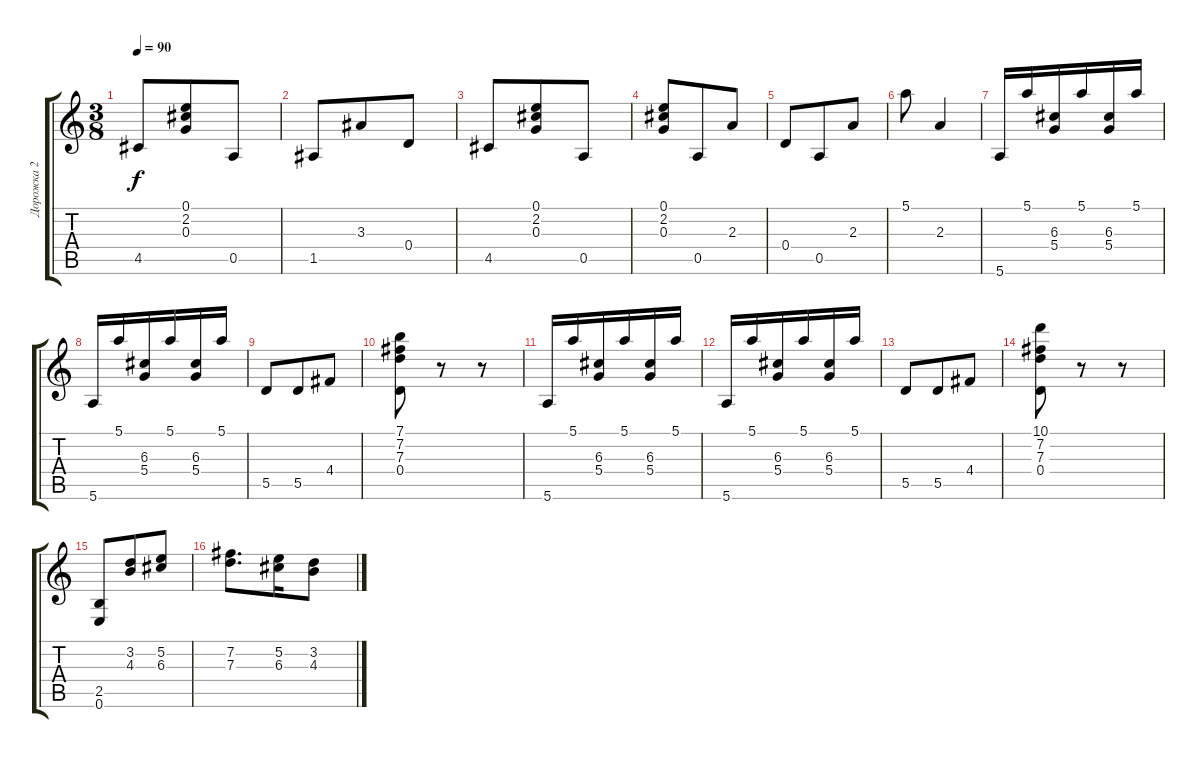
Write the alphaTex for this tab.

\track ("Дорожка 2" "Дорожка 2") {instrument acousticguitarsteel}
\staff {score tabs}
\tuning (E4 B3 G3 D3 A2 E2) {hide}
\ts (3 8)
\tempo 90
\clef g2
\ks c
4.5.8{dy f} (0.1 2.2 0.3).8 0.5.8 |
1.5.8 3.3.8 0.4.8 |
4.5.8 (0.1 2.2 0.3).8 0.5.8 |
(0.1 2.2 0.3).8 0.5.8 2.3.8 |
0.4.8 0.5.8 2.3.8 |
5.1.8 2.3.4 |
5.6.16 5.1.16 (6.3 5.4).16 5.1.16 (6.3 5.4).16 5.1.16 |
5.6.16 5.1.16 (6.3 5.4).16 5.1.16 (6.3 5.4).16 5.1.16 |
5.5.8 5.5.8 4.4.8 |
(7.1 7.2 7.3 0.4).8 r.8 r.8 |
5.6.16 5.1.16 (6.3 5.4).16 5.1.16 (6.3 5.4).16 5.1.16 |
5.6.16 5.1.16 (6.3 5.4).16 5.1.16 (6.3 5.4).16 5.1.16 |
5.5.8 5.5.8 4.4.8 |
(10.1 7.2 7.3 0.4).8 r.8 r.8 |
(2.5 0.6).8 (3.2 4.3).8 (5.2 6.3).8 |
(7.2 7.3).8{d} (5.2 6.3).16 (3.2 4.3).8
